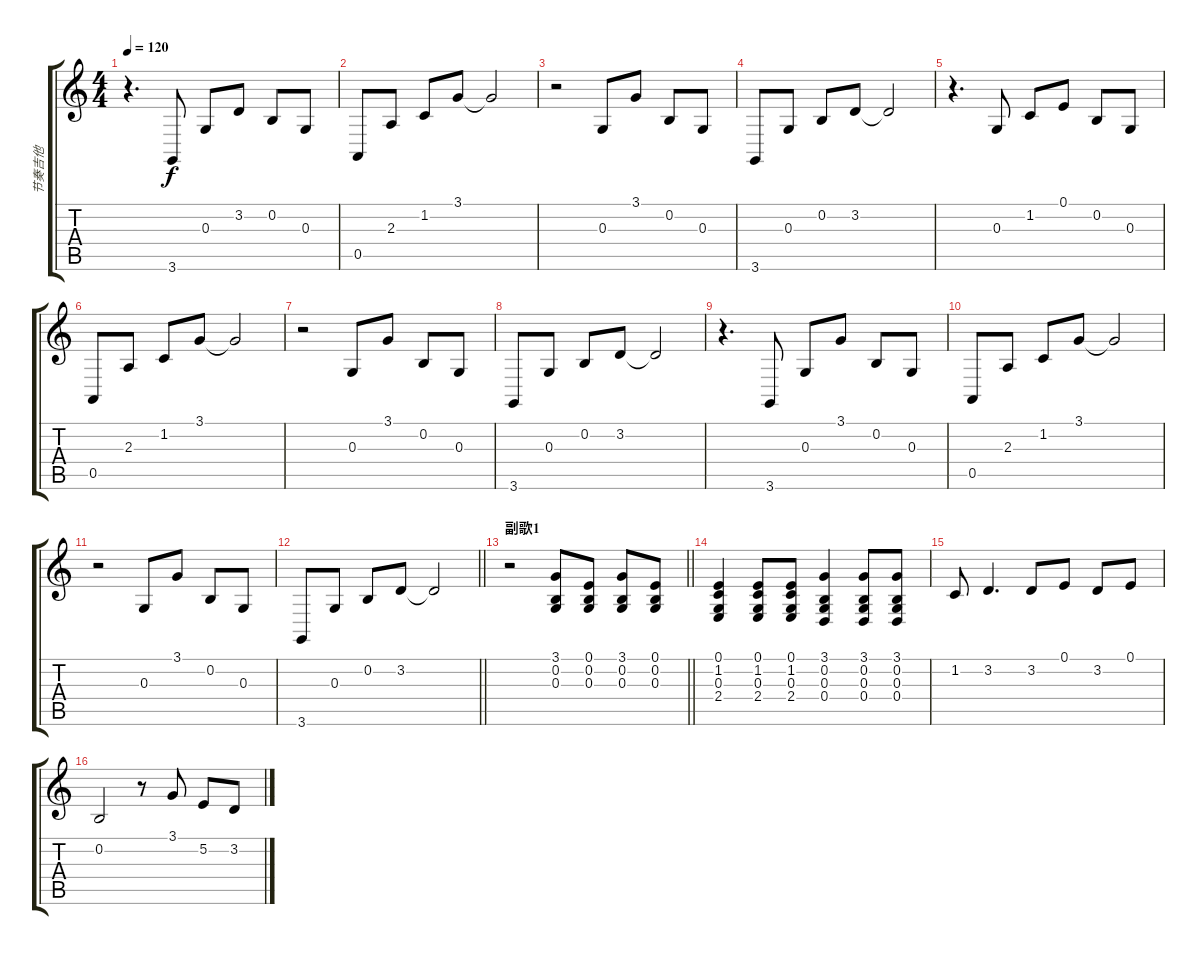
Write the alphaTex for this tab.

\track ("节奏吉他" "节奏吉他") {instrument koto}
\staff {score tabs}
\tuning (E4 B3 G3 D3 A2 E2) {hide}
\ts (4 4)
\tempo 120
\clef g2
\ks c
r.4{d dy f} 3.6.8 0.3.8 3.2.8 0.2.8 0.3.8 |
0.5.8 2.3.8 1.2.8 3.1.8 3.1{t}.2 |
r.2 0.3.8 3.1.8 0.2.8 0.3.8 |
3.6.8 0.3.8 0.2.8 3.2.8 3.2{t}.2 |
r.4{d} 0.3.8 1.2.8 0.1.8 0.2.8 0.3.8 |
0.5.8 2.3.8 1.2.8 3.1.8 3.1{t}.2 |
r.2 0.3.8 3.1.8 0.2.8 0.3.8 |
3.6.8 0.3.8 0.2.8 3.2.8 3.2{t}.2 |
r.4{d} 3.6.8 0.3.8 3.1.8 0.2.8 0.3.8 |
0.5.8 2.3.8 1.2.8 3.1.8 3.1{t}.2 |
r.2 0.3.8 3.1.8 0.2.8 0.3.8 |
\barLineRight lightlight
3.6.8 0.3.8 0.2.8 3.2.8 3.2{t}.2 |
\section ("" "副歌1")
\barLineRight lightlight
r.2 (3.1 0.2 0.3).8 (0.1 0.2 0.3).8 (3.1 0.2 0.3).8 (0.1 0.2 0.3).8 |
(0.1 1.2 0.3 2.4).4 (0.1 1.2 0.3 2.4).8 (0.1 1.2 0.3 2.4).8 (3.1 0.2 0.3 0.4).4 (3.1 0.2 0.3 0.4).8 (3.1 0.2 0.3 0.4).8 |
1.2.8 3.2.4{d} 3.2.8 0.1.8 3.2.8 0.1.8 |
0.2.2 r.8 3.1.8 5.2.8 3.2.8
